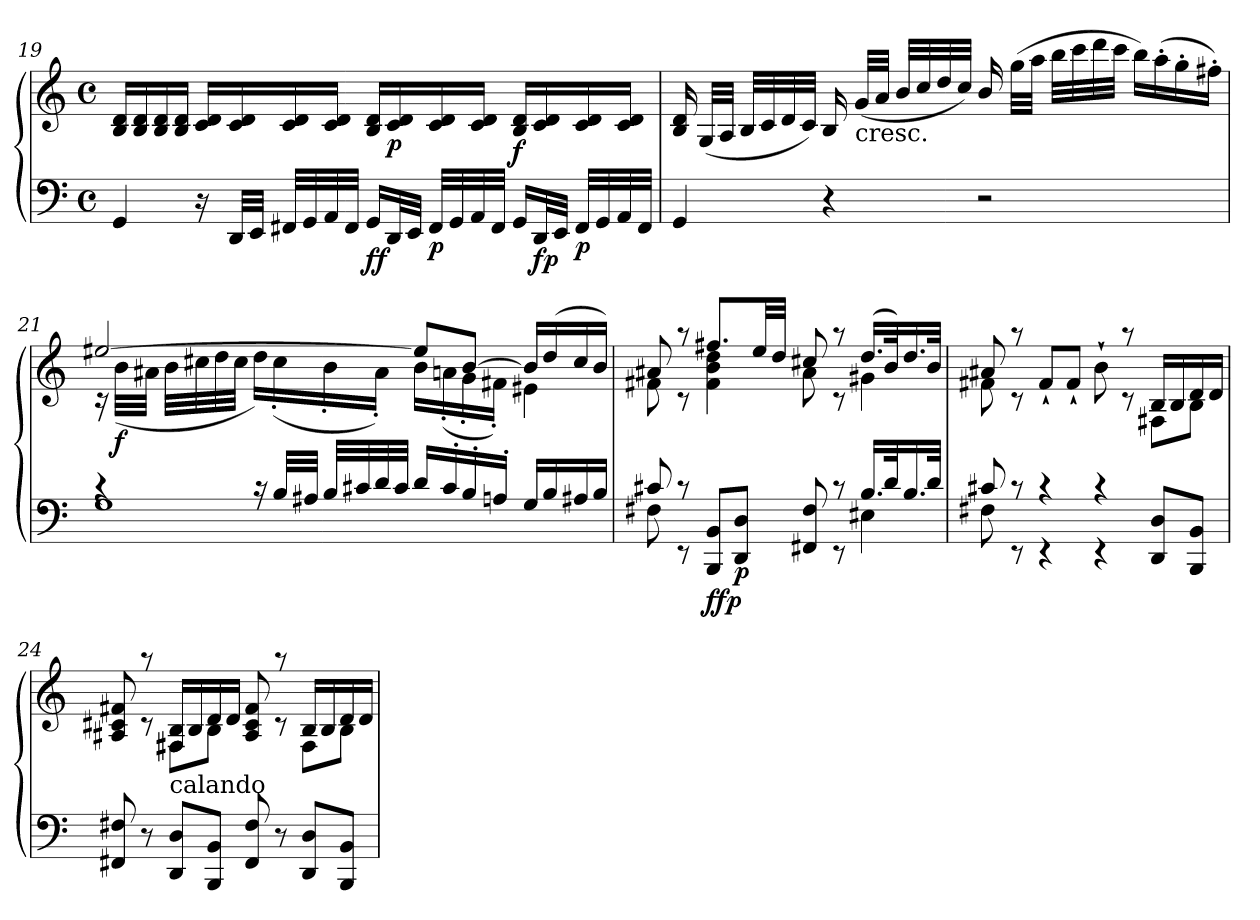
**kern	**kern	**dynam
*part1	*part1	*part1
*staff2	*staff1	*staff1/2
!!LO:LB:g=z
*clefF4	*clefG2	*
*k[]	*k[]	*
*C:	*C:	*
*M4/4	*M4/4	*
*met(c)	*met(c)	*
=19	=19	=19
4GG/	16B/ 16d/LL	.
.	16B/ 16d/	.
.	16B/ 16d/	.
.	16B/ 16d/JJ	.
16r	16c/ 16d/LL	.
32DD/LLL	16c/ 16d/	.
32EE/JJJ	.	.
32FF#X/LLL	16c/ 16d/	.
32GG/	.	.
32AA/	16c/ 16d/JJ	.
32FF#/JJJ	.	.
!	!	!LO:DY:b=2
!	!	!LO:DY:n=1:b
16GG/LL	16B/ 16d/LL	f f
!	!	!LO:DY:n=2:b
32DD/L	16c/ 16d/	p
32EE/JJJ	.	.
!	!	!LO:DY:n=3:b=2
32FF#/LLL	16c/ 16d/	p
32GG/	.	.
32AA/	16c/ 16d/JJ	.
32FF#/JJJ	.	.
!	!	!LO:DY:n=4:b
16GG/LL	16B/ 16d/LL	f
!	!	!LO:DY:n=5:b=2
!	!	!LO:DY:n=6:b
32DD/L	16c/ 16d/	f p
32EE/JJJ	.	.
!	!	!LO:DY:n=7:b=2
32FF#/LLL	16c/ 16d/	p
32GG/	.	.
32AA/	16c/ 16d/JJ	.
32FF#/JJJ	.	.
!!LO:PB:g=z
=20	=20	=20
4GG/	16B/ 16d/	.
.	(<32G/LLL	.
.	32A/JJJ	.
.	32B/LLL	.
.	32c/	.
.	32d/	.
.	32c/JJJ)	.
4r	16B/	.
!	!LO:TX:b:t=cresc.	!
.	(>32g/LLL	.
.	32a/JJJ	.
.	32b/LLL	.
.	32cc/	.
.	32dd/	.
.	32cc/JJJ)	.
2r	16b/	.
.	(>32gg\LLL	.
.	32aa\JJJ	.
.	32bb\LLL	.
.	32ccc\	.
.	32ddd\	.
.	32ccc\JJJ	.
.	16bb\LL)	.
.	(>16aa'>\	.
.	16gg'>\	.
.	16ff#X'>\JJ)	.
!!LO:LB:g=z
=21	=21	=21
*^	*^	*
4rc	1G	[>2ee#X/	16rc	.
!	!	!	!	!LO:DY:b
.	.	.	(<32b\LLL	f
.	.	.	32a#X\JJJ	.
.	.	.	32b\LLL	.
.	.	.	32cc#X\	.
.	.	.	32dd\	.
.	.	.	32cc#\JJJ	.
16rc	.	.	16dd\LL)	.
32B/LLL	.	.	(<16cc#'<\	.
32A#X/JJJ	.	.	.	.
32B/LLL	.	.	16b'<\	.
32c#X/	.	.	.	.
32d/	.	.	16a#'<\JJ)	.
32c#/JJJ	.	.	.	.
16d/LL	.	8ee#/L]	16b\LL	.
16c#'>/	.	.	(<16an'<\	.
16B'>/	.	[>8b/J	16g'<\	.
16An'>/JJ	.	.	16f#X'<\JJ)	.
16G/LL	.	16b/LL]	4e#X\	.
16B/	.	(>16dd/	.	.
16A#X/	.	16cc#/	.	.
16B/JJ	.	16b/JJ)	.	.
!!LO:LB:g=z	!!
=22	=22	=22	=22	=22
8c#X/	8F#X\	8a#X/	8f#X\	.
8rc	8rEE	8raa	8rc	.
!	!	!	!	!LO:DY:b=2
!	!	!	!	!LO:DY:n=1:b
8BBB/ 8BB/L	4.ryy	8.ff#X/L	4f#\ 4b\ 4dd\	f fp
!	!	!	!	!LO:DY:n=2:b=2
8DD/ 8D/J	.	.	.	p
.	.	32ee/LL	.	.
.	.	32dd/JJJ	.	.
8FF#X/ 8F#/	.	8cc#X/	8a#\	.
8rc	8rEE	8raa	8rc	.
16.B/LL	4E#X\	(>16.dd/LL	4g#X\	.
32d/k	.	32b/k)	.	.
16.B/	.	16.dd/	.	.
32d/JJk	.	32b/JJk	.	.
=23	=23	=23	=23	=23
8c#X/	8F#X\	8a#X/	8f#X\	.
8rc	8rEE	8raa	8rc	.
4rc	4rEE	8f#`>/L	4.ryy	.
.	.	8f#`>/J	.	.
4rc	4rEE	8b`<\	.	.
.	.	8raa	8rc	.
8DD/ 8D/L	4ryy	16B/LL	8F#X\L	.
.	.	16B/	.	.
8BBB/ 8BB/J	.	16d/	8B\J	.
.	.	16d/JJ	.	.
*v	*v	*	*	*
=24	=24	=24	=24
8FF#X/ 8F#X/	8A#X/ 8c#X/ 8f#X/	8ryy	.
8r	8raa	8rc	.
!LO:TX:a:t=calando	!	!	!
8DD/ 8D/L	16F#X/ 16B/LL	8F#\L	.
.	16B/	.	.
8BBB/ 8BB/J	16d/	8B\J	.
.	16d/JJ	.	.
8FF#/ 8F#/	8A#/ 8c#/ 8f#/	8ryy	.
8r	8raa	8rc	.
8DD/ 8D/L	16B/LL	8F#\L	.
.	16B/	.	.
8BBB/ 8BB/J	16d/	8B\J	.
.	16d/JJ	.	.
*	*v	*v	*
=	=	=
*-	*-	*-
